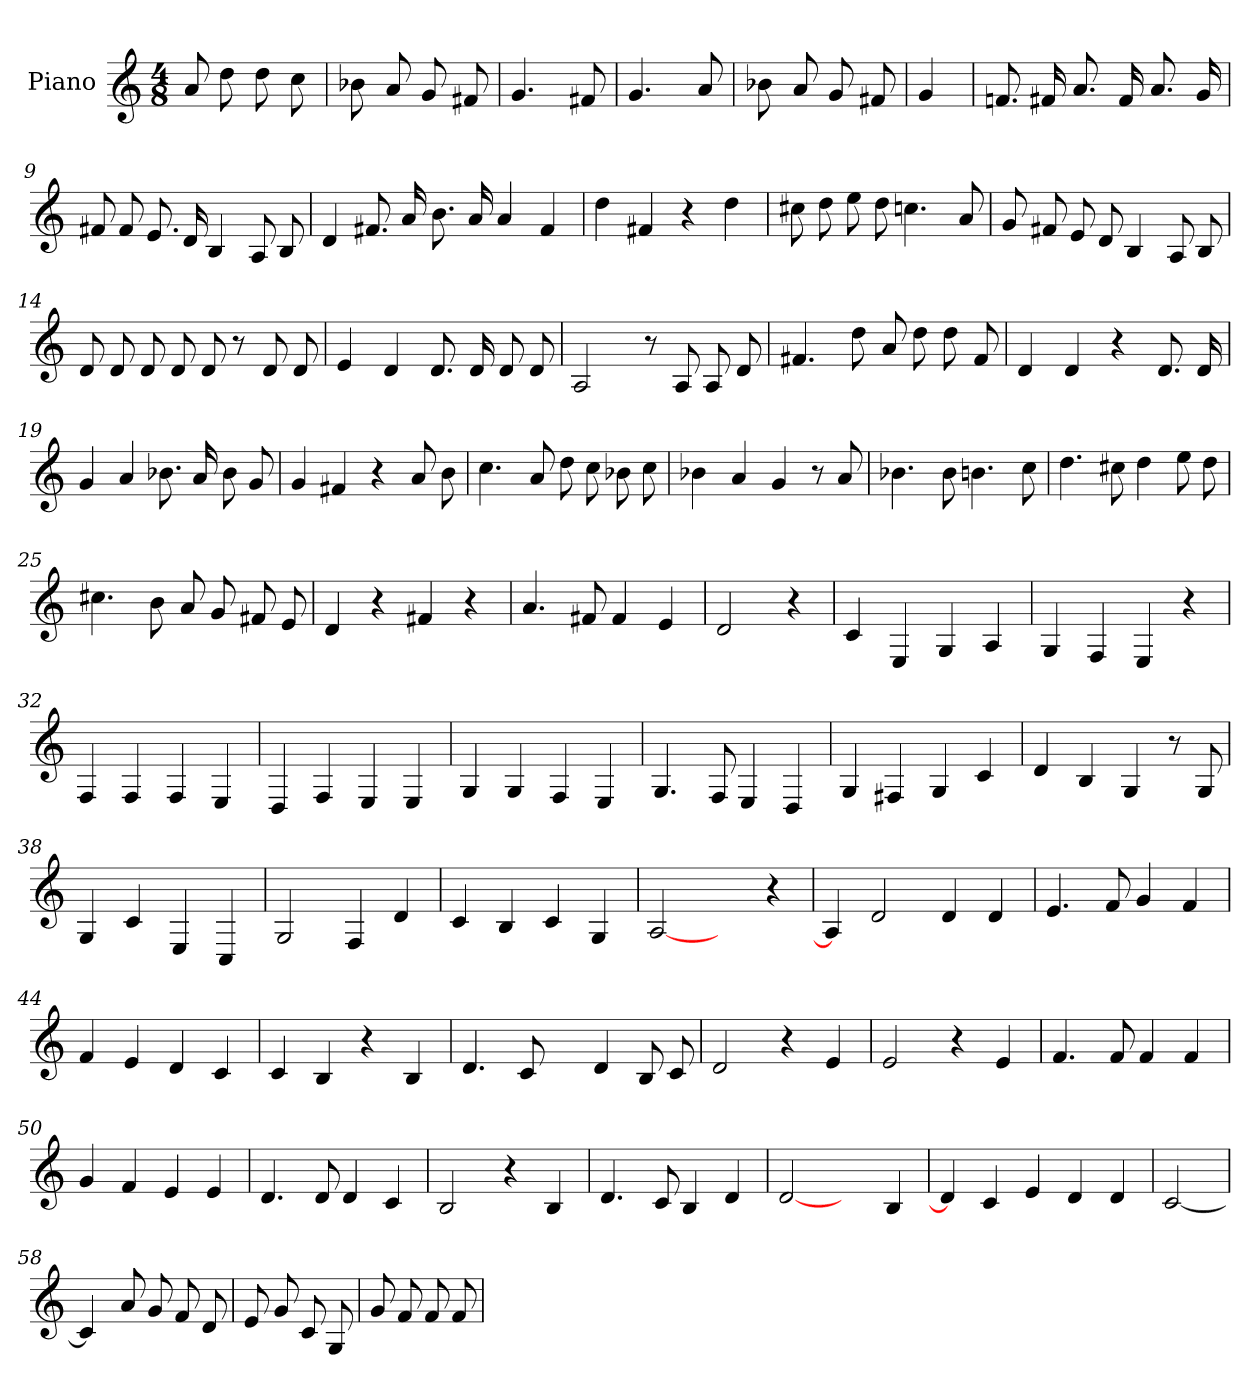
**kern
*part1
*staff1
*I"Piano
*I'Pno
*clefG2
*k[]
*M4/8
*MM80
=1
8a
8dd
8dd
8cc
=2
8b-X
8a
8g
8f#X
=3
4.g
8f#X
=4
4.g
8a
=5
8b-X
8a
8g
8f#X
=6
4g
=8
8.fn
16f#X
8.a
16f#
8.a
16g
=9
8f#X
8f#
8.e
16d
4B
8A
8B
=10
4d
8.f#X
16a
8.b
16a
4a
4f#
=11
4dd
4f#X
4r
4dd
=12
8cc#X
8dd
8ee
8dd
4.ccn
8a
=13
8g
8f#X
8e
8d
4B
8A
8B
=14
8d
8d
8d
8d
8d
8r
8d
8d
=15
4e
4d
8.d
16d
8d
8d
=16
2A
8r
8A
8A
8d
=17
4.f#X
8dd
8a
8dd
8dd
8f#
=18
4d
4d
4r
8.d
16d
=19
4g
4a
8.b-X
16a
8b-
8g
=20
4g
4f#X
4r
8a
8b
=21
4.cc
8a
8dd
8cc
8b-X
8cc
=22
4b-X
4a
4g
8r
8a
=23
4.b-X
8b-
4.bn
8cc
=24
4.dd
8cc#X
4dd
8ee
8dd
=25
4.cc#X
8b
8a
8g
8f#X
8e
=26
4d
4r
4f#X
4r
=27
4.a
8f#X
4f#
4e
=28
2d
4r
=30
4c
4E
4G
4A
=31
4G
4F
4E
4r
=32
4F
4F
4F
4E
=33
4D
4F
4E
4E
=34
4G
4G
4F
4E
=35
4.G
8F
4E
4D
=36
4G
4F#X
4G
4c
=37
4d
4B
4G
8r
8G
=38
4G
4c
4E
4C
=39
2G
4F
4d
=40
4c
4B
4c
4G
=41
[2A
4ryy
4r
=42
4A]
2d
4d
4d
=43
4.e
8f
4g
4f
=44
4f
4e
4d
4c
=45
4c
4B
4r
4B
=46
4.d
8c
4ryy
4d
8B
8c
=47
2d
4r
4e
=48
2e
4r
4e
=49
4.f
8f
4f
4f
=50
4g
4f
4e
4e
=51
4.d
8d
4d
4c
=52
2B
4r
4B
=53
4.d
8c
4B
4d
=54
[2d
4ryy
4B
=55
4d]
4c
4e
4d
4d
=56
[2c
=58
4c]
8a
8g
8f
8d
=59
8e
8g
8c
8G
=60
8g
8f
8f
8f
=
*-
